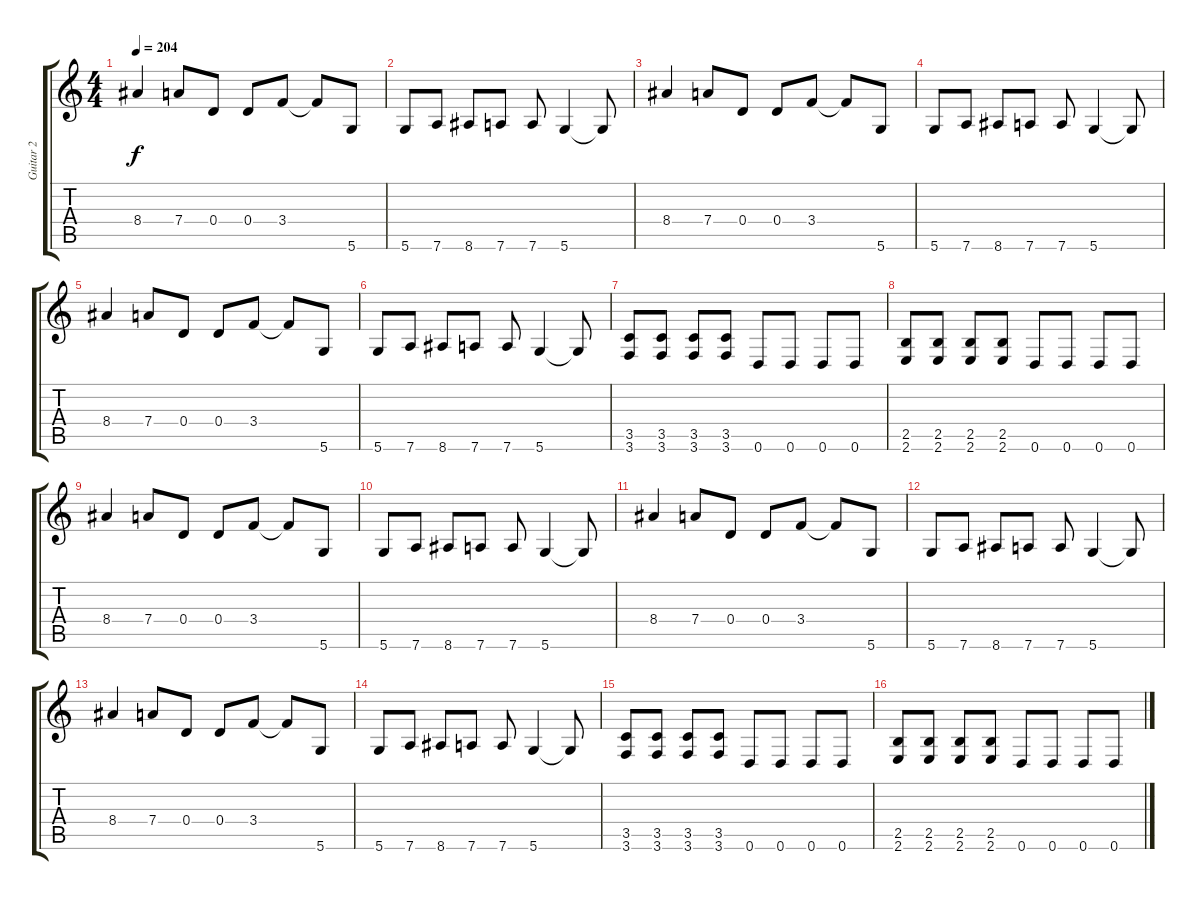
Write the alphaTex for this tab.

\track ("Guitar 2" "Guitar 2") {instrument distortionguitar}
\staff {score tabs}
\tuning (E4 B3 G3 D3 A2 D2) {hide}
\ts (4 4)
\tempo 204
\clef g2
\ks c
8.4.4{dy f} 7.4.8 0.4.8 0.4.8 3.4.8 3.4{t}.8 5.6.8 |
5.6.8 7.6.8 8.6.8 7.6.8 7.6.8 5.6.4 5.6{t}.8 |
8.4.4 7.4.8 0.4.8 0.4.8 3.4.8 3.4{t}.8 5.6.8 |
5.6.8 7.6.8 8.6.8 7.6.8 7.6.8 5.6.4 5.6{t}.8 |
8.4.4 7.4.8 0.4.8 0.4.8 3.4.8 3.4{t}.8 5.6.8 |
5.6.8 7.6.8 8.6.8 7.6.8 7.6.8 5.6.4 5.6{t}.8 |
(3.5 3.6).8 (3.5 3.6).8 (3.5 3.6).8 (3.5 3.6).8 0.6.8 0.6.8 0.6.8 0.6.8 |
(2.5 2.6).8 (2.5 2.6).8 (2.5 2.6).8 (2.5 2.6).8 0.6.8 0.6.8 0.6.8 0.6.8 |
8.4.4 7.4.8 0.4.8 0.4.8 3.4.8 3.4{t}.8 5.6.8 |
5.6.8 7.6.8 8.6.8 7.6.8 7.6.8 5.6.4 5.6{t}.8 |
8.4.4 7.4.8 0.4.8 0.4.8 3.4.8 3.4{t}.8 5.6.8 |
5.6.8 7.6.8 8.6.8 7.6.8 7.6.8 5.6.4 5.6{t}.8 |
8.4.4 7.4.8 0.4.8 0.4.8 3.4.8 3.4{t}.8 5.6.8 |
5.6.8 7.6.8 8.6.8 7.6.8 7.6.8 5.6.4 5.6{t}.8 |
(3.5 3.6).8 (3.5 3.6).8 (3.5 3.6).8 (3.5 3.6).8 0.6.8 0.6.8 0.6.8 0.6.8 |
(2.5 2.6).8 (2.5 2.6).8 (2.5 2.6).8 (2.5 2.6).8 0.6.8 0.6.8 0.6.8 0.6.8
